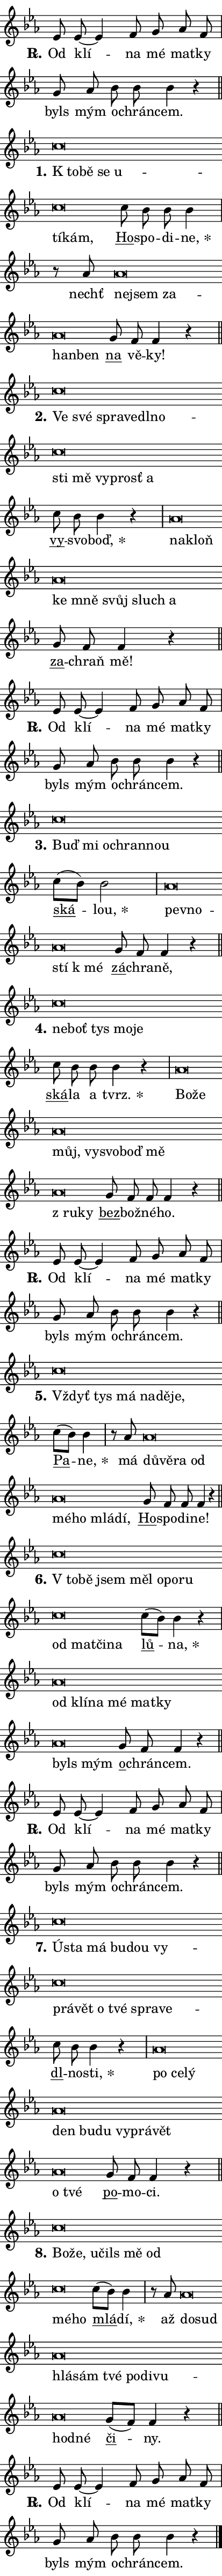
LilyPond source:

\version "2.22.1"
\header { tagline = "" }
\paper {
  indent = 0\cm
  top-margin = 0\cm
  right-margin = 0\cm
  bottom-margin = 0\cm
  left-margin = 0\cm
  paper-width = 7\cm
  page-breaking = #ly:one-page-breaking
  system-system-spacing.basic-distance = #11
  score-system-spacing.basic-distance = #11
  ragged-last = ##f
}


%% Author: Thomas Morley
%% https://lists.gnu.org/archive/html/lilypond-user/2020-05/msg00002.html
#(define (line-position grob)
"Returns position of @var[grob} in current system:
   @code{'start}, if at first time-step
   @code{'end}, if at last time-step
   @code{'middle} otherwise
"
  (let* ((col (ly:item-get-column grob))
         (ln (ly:grob-object col 'left-neighbor))
         (rn (ly:grob-object col 'right-neighbor))
         (col-to-check-left (if (ly:grob? ln) ln col))
         (col-to-check-right (if (ly:grob? rn) rn col))
         (break-dir-left
           (and
             (ly:grob-property col-to-check-left 'non-musical #f)
             (ly:item-break-dir col-to-check-left)))
         (break-dir-right
           (and
             (ly:grob-property col-to-check-right 'non-musical #f)
             (ly:item-break-dir col-to-check-right))))
        (cond ((eqv? 1 break-dir-left) 'start)
              ((eqv? -1 break-dir-right) 'end)
              (else 'middle))))

#(define (tranparent-at-line-position vctor)
  (lambda (grob)
  "Relying on @code{line-position} select the relevant enry from @var{vctor}.
Used to determine transparency,"
    (case (line-position grob)
      ((end) (not (vector-ref vctor 0)))
      ((middle) (not (vector-ref vctor 1)))
      ((start) (not (vector-ref vctor 2))))))

noteHeadBreakVisibility =
#(define-music-function (break-visibility)(vector?)
"Makes @code{NoteHead}s transparent relying on @var{break-visibility}"
#{
  \override NoteHead.transparent =
    #(tranparent-at-line-position break-visibility)
#})

#(define delete-ledgers-for-transparent-note-heads
  (lambda (grob)
    "Reads whether a @code{NoteHead} is transparent.
If so this @code{NoteHead} is removed from @code{'note-heads} from
@var{grob}, which is supposed to be @code{LedgerLineSpanner}.
As a result ledgers are not printed for this @code{NoteHead}"
    (let* ((nhds-array (ly:grob-object grob 'note-heads))
           (nhds-list
             (if (ly:grob-array? nhds-array)
                 (ly:grob-array->list nhds-array)
                 '()))
           ;; Relies on the transparent-property being done before
           ;; Staff.LedgerLineSpanner.after-line-breaking is executed.
           ;; This is fragile ...
           (to-keep
             (remove
               (lambda (nhd)
                 (ly:grob-property nhd 'transparent #f))
               nhds-list)))
      ;; TODO find a better method to iterate over grob-arrays, similiar
      ;; to filter/remove etc for lists
      ;; For now rebuilt from scratch
      (set! (ly:grob-object grob 'note-heads)  '())
      (for-each
        (lambda (nhd)
          (ly:pointer-group-interface::add-grob grob 'note-heads nhd))
        to-keep))))

hideNotes = {
  \noteHeadBreakVisibility #begin-of-line-visible
}
unHideNotes = {
  \noteHeadBreakVisibility #all-visible
}

% work-around for resetting accidentals
% https://lilypond.org/doc/v2.23/Documentation/notation/displaying-rhythms#unmetered-music
cadenzaMeasure = {
  \cadenzaOff
  \partial 1024 s1024
  \cadenzaOn
}

#(define-markup-command (accent layout props text) (markup?)
  "Underline accented syllable"
  (interpret-markup layout props
    #{\markup \override #'(offset . 4.3) \underline { #text }#}))

responsum = \markup \concat {
  "R" \hspace #-1.05 \path #0.1 #'((moveto 0 0.07) (lineto 0.9 0.8)) \hspace #0.05 "."
}

\layout {
    \context {
        \Staff
        \remove "Time_signature_engraver"
        \override LedgerLineSpanner.after-line-breaking = #delete-ledgers-for-transparent-note-heads
    }
    \context {
        \Voice {
            \override NoteHead.output-attributes = #'((class . "notehead"))
            \override Hairpin.height = #0.55
        }
    }
    \context {
        \Lyrics {
            \override StanzaNumber.output-attributes = #'((class . "stanzanumber"))
            \override LyricSpace.minimum-distance = #0.9
            \override LyricText.font-name = #"TeX Gyre Schola"
            \override LyricText.font-size = 1
            \override StanzaNumber.font-name = #"TeX Gyre Schola Bold"
            \override StanzaNumber.font-size = 1
        }
    }
}

% magnetic-lyrics.ily
%
%   written by
%     Jean Abou Samra <jean@abou-samra.fr>
%     Werner Lemberg <wl@gnu.org>
%
%   adapted by
%     Jiri Hon <jiri.hon@gmail.com>
%
% Version 2022-Apr-15

% https://www.mail-archive.com/lilypond-user@gnu.org/msg149350.html

#(define (Left_hyphen_pointer_engraver context)
   "Collect syllable-hyphen-syllable occurrences in lyrics and store
them in properties.  This engraver only looks to the left.  For
example, if the lyrics input is @code{foo -- bar}, it does the
following.

@itemize @bullet
@item
Set the @code{text} property of the @code{LyricHyphen} grob between
@q{foo} and @q{bar} to @code{foo}.

@item
Set the @code{left-hyphen} property of the @code{LyricText} grob with
text @q{foo} to the @code{LyricHyphen} grob between @q{foo} and
@q{bar}.
@end itemize

Use this auxiliary engraver in combination with the
@code{lyric-@/text::@/apply-@/magnetic-@/offset!} hook."
   (let ((hyphen #f)
         (text #f))
     (make-engraver
      (acknowledgers
       ((lyric-syllable-interface engraver grob source-engraver)
        (set! text grob)))
      (end-acknowledgers
       ((lyric-hyphen-interface engraver grob source-engraver)
        ;(when (not (grob::has-interface grob 'lyric-space-interface))
          (set! hyphen grob)));)
      ((stop-translation-timestep engraver)
       (when (and text hyphen)
         (ly:grob-set-object! text 'left-hyphen hyphen))
       (set! text #f)
       (set! hyphen #f)))))

#(define (lyric-text::apply-magnetic-offset! grob)
   "If the space between two syllables is less than the value in
property @code{LyricText@/.details@/.squash-threshold}, move the right
syllable to the left so that it gets concatenated with the left
syllable.

Use this function as a hook for
@code{LyricText@/.after-@/line-@/breaking} if the
@code{Left_@/hyphen_@/pointer_@/engraver} is active."
   (let ((hyphen (ly:grob-object grob 'left-hyphen #f)))
     (when hyphen
       (let ((left-text (ly:spanner-bound hyphen LEFT)))
         (when (grob::has-interface left-text 'lyric-syllable-interface)
           (let* ((common (ly:grob-common-refpoint grob left-text X))
                  (this-x-ext (ly:grob-extent grob common X))
                  (left-x-ext
                   (begin
                     ;; Trigger magnetism for left-text.
                     (ly:grob-property left-text 'after-line-breaking)
                     (ly:grob-extent left-text common X)))
                  ;; `delta` is the gap width between two syllables.
                  (delta (- (interval-start this-x-ext)
                            (interval-end left-x-ext)))
                  (details (ly:grob-property grob 'details))
                  (threshold (assoc-get 'squash-threshold details 0.2)))
             (when (< delta threshold)
               (let* (;; We have to manipulate the input text so that
                      ;; ligatures crossing syllable boundaries are not
                      ;; disabled.  For languages based on the Latin
                      ;; script this is essentially a beautification.
                      ;; However, for non-Western scripts it can be a
                      ;; necessity.
                      (lt (ly:grob-property left-text 'text))
                      (rt (ly:grob-property grob 'text))
                      (is-space (grob::has-interface hyphen 'lyric-space-interface))
                      (space (if is-space " " ""))
                      (space-markup (grob-interpret-markup grob " "))
                      (space-size (interval-length (ly:stencil-extent space-markup X)))
                      (extra-delta (if is-space space-size 0))
                      ;; Append new syllable.
                      (ltrt-space (if (and (string? lt) (string? rt))
                                (string-append lt space rt)
                                (make-concat-markup (list lt space rt))))
                      ;; Right-align `ltrt` to the right side.
                      (ltrt-space-markup (grob-interpret-markup
                               grob
                               (make-translate-markup
                                (cons (interval-length this-x-ext) 0)
                                (make-right-align-markup ltrt-space)))))
                 (begin
                   ;; Don't print `left-text`.
                   (ly:grob-set-property! left-text 'stencil #f)
                   ;; Set text and stencil (which holds all collected
                   ;; syllables so far) and shift it to the left.
                   (ly:grob-set-property! grob 'text ltrt-space)
                   (ly:grob-set-property! grob 'stencil ltrt-space-markup)
                   (ly:grob-translate-axis! grob (- (- delta extra-delta)) X))))))))))


#(define (lyric-hyphen::displace-bounds-first grob)
   ;; Make very sure this callback isn't triggered too early.
   (let ((left (ly:spanner-bound grob LEFT))
         (right (ly:spanner-bound grob RIGHT)))
     (ly:grob-property left 'after-line-breaking)
     (ly:grob-property right 'after-line-breaking)
     (ly:lyric-hyphen::print grob)))

squashThreshold = #0.4

\layout {
  \context {
    \Lyrics
    \consists #Left_hyphen_pointer_engraver
    \override LyricText.after-line-breaking =
      #lyric-text::apply-magnetic-offset!
    \override LyricHyphen.stencil = #lyric-hyphen::displace-bounds-first
    \override LyricText.details.squash-threshold = \squashThreshold
    \override LyricHyphen.minimum-distance = 0
    \override LyricHyphen.minimum-length = \squashThreshold
  }
}

squash = \override LyricText.details.squash-threshold = 9999
unSquash = \override LyricText.details.squash-threshold = \squashThreshold

left = \override LyricText.self-alignment-X = #LEFT
unLeft = \revert LyricText.self-alignment-X

starOffset = #(lambda (grob) 
                (let ((x_offset (ly:self-alignment-interface::aligned-on-x-parent grob)))
                  (if (= x_offset 0) 0 (+ x_offset 1.2))))

star = #(define-music-function (syllable)(string?)
"Append star separator at the end of a syllable"
#{
  \once \override LyricText.X-offset = #starOffset
  \lyricmode { \markup {
    #syllable
    \override #'((font-name . "TeX Gyre Schola Bold")) \hspace #0.2 \lower #0.65 \larger "*"
  } }
#})

starAccent = #(define-music-function (syllable)(string?)
"Append star separator at the end of a syllable and make accent"
#{
  \once \override LyricText.X-offset = #starOffset
  \lyricmode { \markup {
    \accent #syllable
    \override #'((font-name . "TeX Gyre Schola Bold")) \hspace #0.2 \lower #0.65 \larger "*"
  } }
#})

breath = #(define-music-function (syllable)(string?)
"Append breathing indicator at the end of a syllable"
#{
  \lyricmode { \markup { #syllable "+" } }
#})

optionalBreath = #(define-music-function (syllable)(string?)
"Append optional breathing indicator at the end of a syllable"
#{
  \lyricmode { \markup { #syllable "(+)" } }
#})


\score {
    <<
        \new Voice = "melody" { \cadenzaOn \key es \major \relative { es'8 es~ es4 f8 g as f \cadenzaMeasure \bar "|" g as bes bes bes4 r \cadenzaMeasure \bar "||" \break }
\relative { c''\breve*1/16 \hideNotes \breve*1/16 \bar "" \breve*1/16 \bar "" \breve*1/16 \bar "" \breve*1/16 \breve*1/16 \bar "" \unHideNotes \bar "" c8 bes bes bes4 \cadenzaMeasure \bar "|" r8 as8 as\breve*1/16 \hideNotes \breve*1/16 \bar "" \breve*1/16 \bar "" \breve*1/16 \breve*1/16 \bar "" \unHideNotes \bar "" g8 f f4 r \cadenzaMeasure \bar "||" \break }
\relative { c''\breve*1/16 \hideNotes \breve*1/16 \bar "" \breve*1/16 \bar "" \breve*1/16 \bar "" \breve*1/16 \bar "" \breve*1/16 \bar "" \breve*1/16 \bar "" \breve*1/16 \bar "" \breve*1/16 \bar "" \breve*1/16 \breve*1/16 \bar "" \unHideNotes \bar "" c8 bes bes4 r \cadenzaMeasure \bar "|" as\breve*1/16 \hideNotes \breve*1/16 \bar "" \breve*1/16 \bar "" \breve*1/16 \bar "" \breve*1/16 \bar "" \breve*1/16 \breve*1/16 \bar "" \unHideNotes \bar "" g8 f f4 r \cadenzaMeasure \bar "||" \break }
\relative { es'8 es~ es4 f8 g as f \cadenzaMeasure \bar "|" g as bes bes bes4 r \cadenzaMeasure \bar "||" \break }
\relative { c''\breve*1/16 \hideNotes \breve*1/16 \bar "" \breve*1/16 \bar "" \breve*1/16 \breve*1/16 \bar "" \unHideNotes \bar "" c8[( bes)] bes2 \cadenzaMeasure \bar "|" as\breve*1/16 \hideNotes \breve*1/16 \bar "" \breve*1/16 \breve*1/16 \bar "" \unHideNotes \bar "" g8 f f4 r \cadenzaMeasure \bar "||" \break }
\relative { c''\breve*1/16 \hideNotes \breve*1/16 \bar "" \breve*1/16 \bar "" \breve*1/16 \breve*1/16 \bar "" \unHideNotes \bar "" c8 bes bes bes4 r \cadenzaMeasure \bar "|" as\breve*1/16 \hideNotes \breve*1/16 \bar "" \breve*1/16 \bar "" \breve*1/16 \bar "" \breve*1/16 \bar "" \breve*1/16 \bar "" \breve*1/16 \bar "" \breve*1/16 \breve*1/16 \bar "" \unHideNotes \bar "" g8 f f f4 r \cadenzaMeasure \bar "||" \break }
\relative { es'8 es~ es4 f8 g as f \cadenzaMeasure \bar "|" g as bes bes bes4 r \cadenzaMeasure \bar "||" \break }
\relative { c''\breve*1/16 \hideNotes \breve*1/16 \bar "" \breve*1/16 \bar "" \breve*1/16 \bar "" \breve*1/16 \breve*1/16 \bar "" \unHideNotes \bar "" c8[( bes)] bes4 \cadenzaMeasure \bar "|" r8 as8 as\breve*1/16 \hideNotes \breve*1/16 \bar "" \breve*1/16 \bar "" \breve*1/16 \bar "" \breve*1/16 \bar "" \breve*1/16 \bar "" \breve*1/16 \breve*1/16 \bar "" \unHideNotes \bar "" g8 f f f4 r \cadenzaMeasure \bar "||" \break }
\relative { c''\breve*1/16 \hideNotes \breve*1/16 \bar "" \breve*1/16 \bar "" \breve*1/16 \bar "" \breve*1/16 \bar "" \breve*1/16 \bar "" \breve*1/16 \bar "" \breve*1/16 \bar "" \breve*1/16 \bar "" \breve*1/16 \breve*1/16 \bar "" \unHideNotes \bar "" c8[( bes)] bes4 r \cadenzaMeasure \bar "|" as\breve*1/16 \hideNotes \breve*1/16 \bar "" \breve*1/16 \bar "" \breve*1/16 \bar "" \breve*1/16 \bar "" \breve*1/16 \bar "" \breve*1/16 \breve*1/16 \bar "" \unHideNotes \bar "" g8 f f4 r \cadenzaMeasure \bar "||" \break }
\relative { es'8 es~ es4 f8 g as f \cadenzaMeasure \bar "|" g as bes bes bes4 r \cadenzaMeasure \bar "||" \break }
\relative { c''\breve*1/16 \hideNotes \breve*1/16 \bar "" \breve*1/16 \bar "" \breve*1/16 \bar "" \breve*1/16 \bar "" \breve*1/16 \bar "" \breve*1/16 \bar "" \breve*1/16 \bar "" \breve*1/16 \bar "" \breve*1/16 \bar "" \breve*1/16 \breve*1/16 \bar "" \unHideNotes \bar "" c8 bes bes4 r \cadenzaMeasure \bar "|" as\breve*1/16 \hideNotes \breve*1/16 \bar "" \breve*1/16 \bar "" \breve*1/16 \bar "" \breve*1/16 \bar "" \breve*1/16 \bar "" \breve*1/16 \bar "" \breve*1/16 \bar "" \breve*1/16 \bar "" \breve*1/16 \breve*1/16 \bar "" \unHideNotes \bar "" g8 f f4 r \cadenzaMeasure \bar "||" \break }
\relative { c''\breve*1/16 \hideNotes \breve*1/16 \bar "" \breve*1/16 \bar "" \breve*1/16 \bar "" \breve*1/16 \bar "" \breve*1/16 \bar "" \breve*1/16 \breve*1/16 \bar "" \unHideNotes \bar "" c8[( bes)] bes4 \cadenzaMeasure \bar "|" r8 as8 as\breve*1/16 \hideNotes \breve*1/16 \bar "" \breve*1/16 \bar "" \breve*1/16 \bar "" \breve*1/16 \bar "" \breve*1/16 \bar "" \breve*1/16 \bar "" \breve*1/16 \bar "" \breve*1/16 \breve*1/16 \bar "" \unHideNotes \bar "" g8[( f)] f4 r \cadenzaMeasure \bar "||" \break }
\relative { es'8 es~ es4 f8 g as f \cadenzaMeasure \bar "|" g as bes bes bes4 r \cadenzaMeasure \bar "||" \break } \bar "|." }
        \new Lyrics \lyricsto "melody" { \lyricmode { \set stanza = \responsum
Od klí -- na mé mat -- ky byls mým o -- chrán -- cem.
\set stanza = "1."
\left "K to" -- \squash bě se u -- tí -- kám, \unLeft \unSquash \markup \accent Ho -- spo -- di -- \star ne, nechť \left nej -- \squash sem za -- han -- ben \unLeft \unSquash \markup \accent na vě -- ky!
\set stanza = "2."
\left Ve \squash své spra -- ve -- dl -- no -- sti mě vy -- prosť a \unLeft \unSquash \markup \accent vy -- svo -- \star boď, \left na -- \squash kloň ke mně svůj sluch a \unLeft \unSquash \markup \accent za -- chraň mě!
\set stanza = \responsum
Od klí -- na mé mat -- ky byls mým o -- chrán -- cem.
\set stanza = "3."
\left Buď \squash mi o -- chran -- nou \unLeft \unSquash \markup \accent ská -- \star lou, \left pev -- \squash no -- stí "k mé" \unLeft \unSquash \markup \accent zá -- chra -- ně,
\set stanza = "4."
\left ne -- \squash boť tys mo -- je \unLeft \unSquash \markup \accent ská -- la a \star tvrz. \left Bo -- \squash že můj, vy -- svo -- boď mě "z ru" -- ky \unLeft \unSquash \markup \accent bez -- bož -- né -- ho.
\set stanza = \responsum
Od klí -- na mé mat -- ky byls mým o -- chrán -- cem.
\set stanza = "5."
\left Vždyť \squash tys má na -- dě -- je, \unLeft \unSquash \markup \accent Pa -- \star ne, má \left dů -- \squash vě -- ra od mé -- ho mlá -- dí, \unLeft \unSquash \markup \accent Ho -- spo -- di -- ne!
\set stanza = "6."
\left "V to" -- \squash bě jsem měl o -- po -- ru od mat -- či -- na \unLeft \unSquash \markup \accent lů -- \star na, \left od \squash klí -- na mé mat -- ky byls mým \unLeft \unSquash \markup \accent o -- chrán -- cem.
\set stanza = \responsum
Od klí -- na mé mat -- ky byls mým o -- chrán -- cem.
\set stanza = "7."
\left Ús -- \squash ta má bu -- dou vy -- prá -- vět o tvé spra -- ve -- \unLeft \unSquash \markup \accent dl -- no -- \star sti, \left po \squash ce -- lý den bu -- du vy -- prá -- vět o tvé \unLeft \unSquash \markup \accent po -- mo -- ci.
\set stanza = "8."
\left Bo -- \squash že, u -- čils mě od mé -- ho \unLeft \unSquash \markup \accent mlá -- \star dí, až \left do -- \squash sud hlá -- sám tvé po -- di -- vu -- hod -- né \unLeft \unSquash \markup \accent či -- ny.
\set stanza = \responsum
Od klí -- na mé mat -- ky byls mým o -- chrán -- cem. } }
    >>
    \layout {}
}
